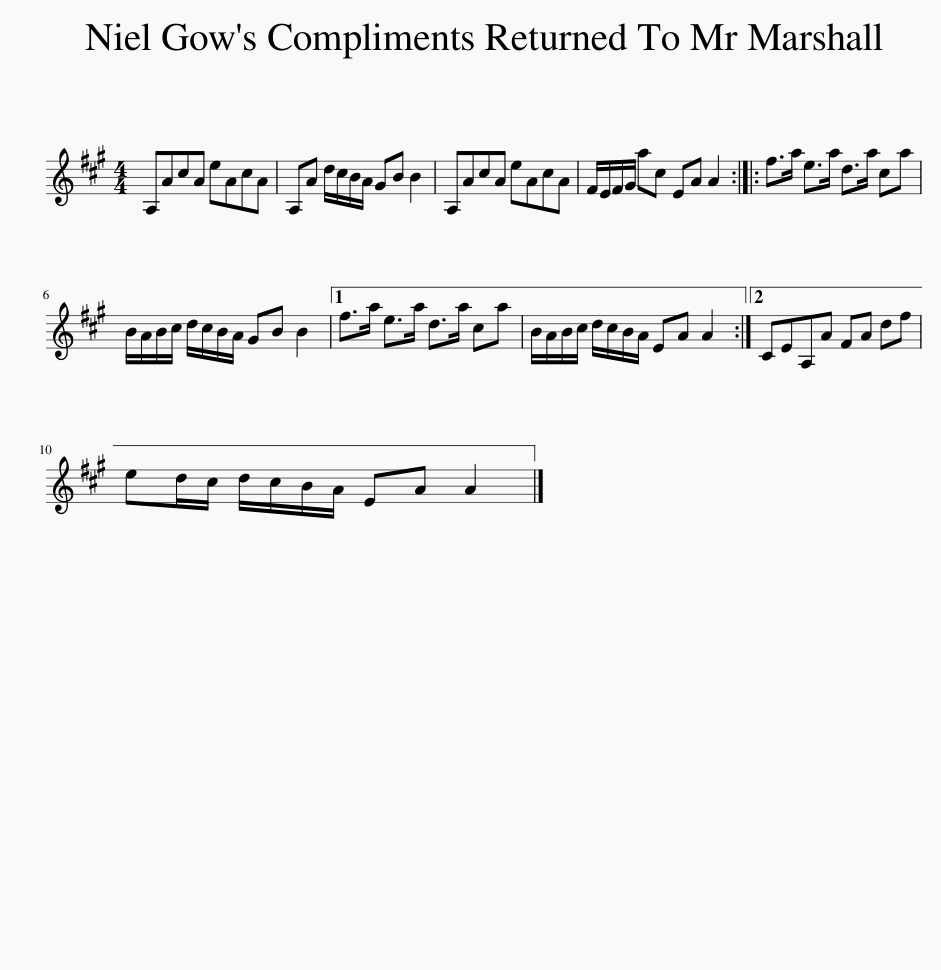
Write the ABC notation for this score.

X:1
L:1/8
M:4/4
I:linebreak $
K:A
V:1 treble
V:1
 A,AcA eAcA | A,A d/c/B/A/ GB B2 | A,AcA eAcA | F/E/F/G/ ac EA A2 :: f>a e>a d>a ca |$ %5
 B/A/B/c/ d/c/B/A/ GB B2 |1 f>a e>a d>a ca | B/A/B/c/ d/c/B/A/ EA A2 :|2 CEA,A FA df |$ ed/c/ d/c/B/A/ EA A2 |] %10
